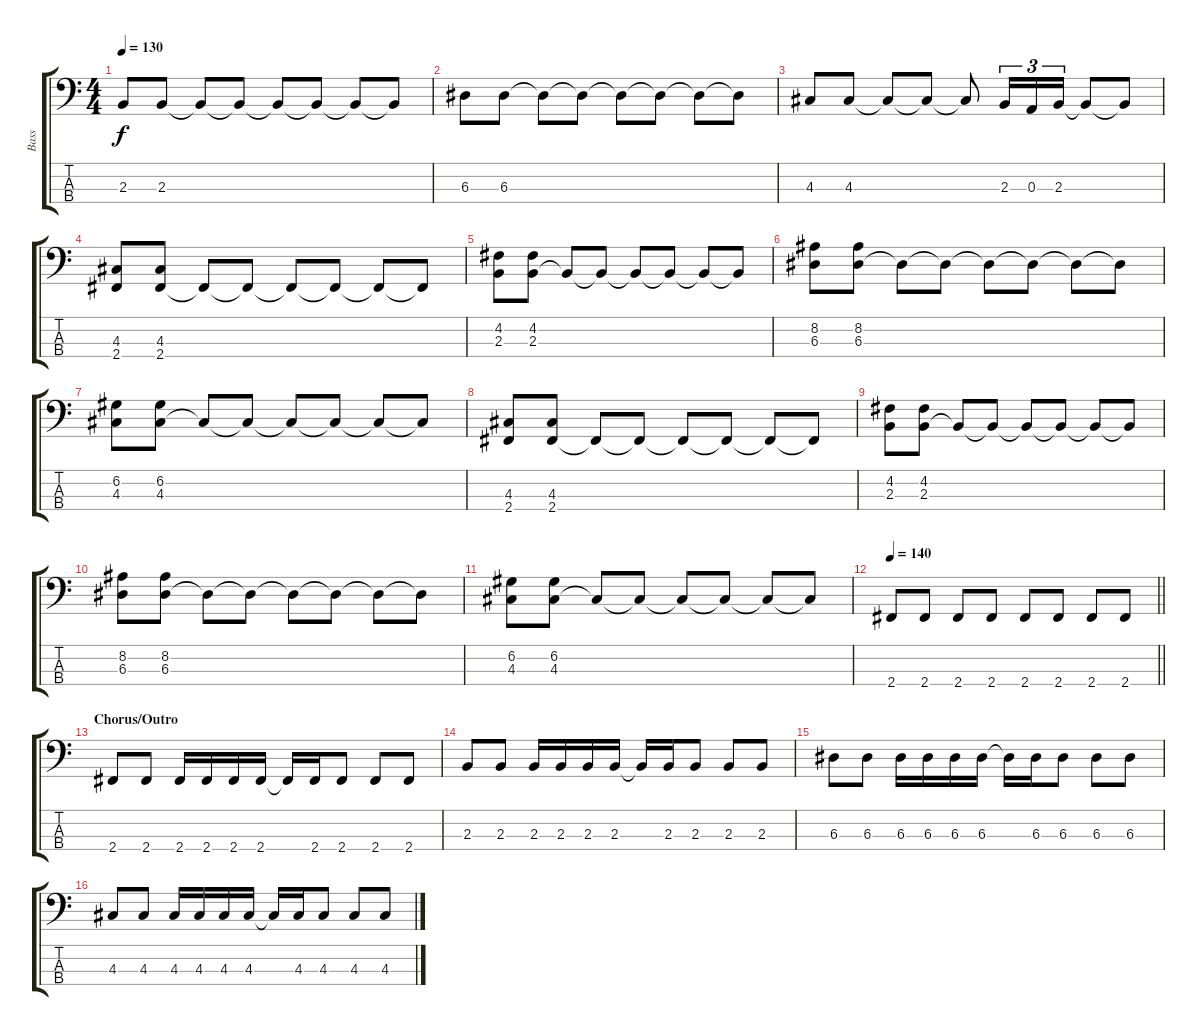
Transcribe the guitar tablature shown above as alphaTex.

\track ("Bass" "Bass") {instrument electricbasspick}
\staff {score tabs}
\tuning (G2 D2 A1 E1) {hide}
\ts (4 4)
\tempo 130
\clef f4
\ks c
2.3.8{dy f} 2.3.8 2.3{t}.8 2.3{t}.8 2.3{t}.8 2.3{t}.8 2.3{t}.8 2.3{t}.8 |
6.3.8 6.3.8 6.3{t}.8 6.3{t}.8 6.3{t}.8 6.3{t}.8 6.3{t}.8 6.3{t}.8 |
4.3.8 4.3.8 4.3{t}.8 4.3{t}.8 4.3{t}.8 2.3.16{tu (3 2)} 0.3.16{tu (3 2)} 2.3.16{tu (3 2)} 2.3{t}.8 2.3{t}.8 |
(4.3 2.4).8 (4.3 2.4).8 2.4{t}.8 2.4{t}.8 2.4{t}.8 2.4{t}.8 2.4{t}.8 2.4{t}.8 |
(4.2 2.3).8 (4.2 2.3).8 2.3{t}.8 2.3{t}.8 2.3{t}.8 2.3{t}.8 2.3{t}.8 2.3{t}.8 |
(8.2 6.3).8 (8.2 6.3).8 6.3{t}.8 6.3{t}.8 6.3{t}.8 6.3{t}.8 6.3{t}.8 6.3{t}.8 |
(6.2 4.3).8 (6.2 4.3).8 4.3{t}.8 4.3{t}.8 4.3{t}.8 4.3{t}.8 4.3{t}.8 4.3{t}.8 |
(4.3 2.4).8 (4.3 2.4).8 2.4{t}.8 2.4{t}.8 2.4{t}.8 2.4{t}.8 2.4{t}.8 2.4{t}.8 |
(4.2 2.3).8 (4.2 2.3).8 2.3{t}.8 2.3{t}.8 2.3{t}.8 2.3{t}.8 2.3{t}.8 2.3{t}.8 |
(8.2 6.3).8 (8.2 6.3).8 6.3{t}.8 6.3{t}.8 6.3{t}.8 6.3{t}.8 6.3{t}.8 6.3{t}.8 |
(6.2 4.3).8 (6.2 4.3).8 4.3{t}.8 4.3{t}.8 4.3{t}.8 4.3{t}.8 4.3{t}.8 4.3{t}.8 |
\tempo 140
\barLineRight lightlight
2.4.8 2.4.8 2.4.8 2.4.8 2.4.8 2.4.8 2.4.8 2.4.8 |
\section ("" "Chorus/Outro")
2.4.8 2.4.8 2.4.16 2.4.16 2.4.16 2.4.16 2.4{t}.16 2.4.16 2.4.8 2.4.8 2.4.8 |
2.3.8 2.3.8 2.3.16 2.3.16 2.3.16 2.3.16 2.3{t}.16 2.3.16 2.3.8 2.3.8 2.3.8 |
6.3.8 6.3.8 6.3.16 6.3.16 6.3.16 6.3.16 6.3{t}.16 6.3.16 6.3.8 6.3.8 6.3.8 |
4.3.8 4.3.8 4.3.16 4.3.16 4.3.16 4.3.16 4.3{t}.16 4.3.16 4.3.8 4.3.8 4.3.8
